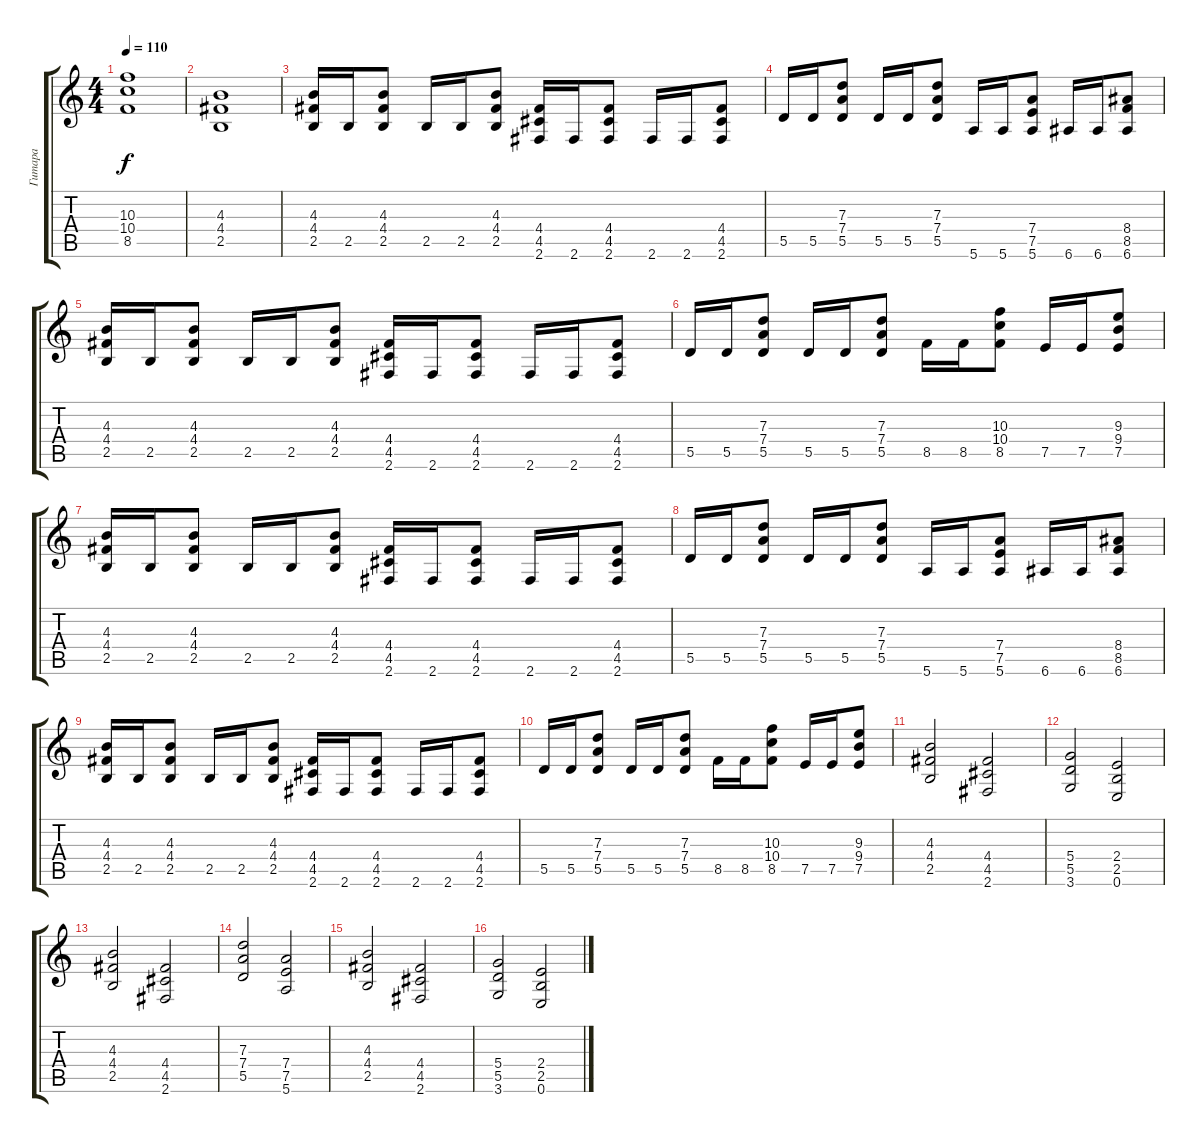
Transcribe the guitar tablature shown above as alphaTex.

\track ("Гитара" "Гитара") {instrument distortionguitar}
\staff {score tabs}
\tuning (E4 B3 G3 D3 A2 E2) {hide}
\ts (4 4)
\tempo 110
\clef g2
\ks c
(10.3 10.4 8.5).1{dy f} |
(4.3 4.4 2.5).1 |
(4.3 4.4 2.5).16 2.5.16 (4.3 4.4 2.5).8 2.5.16 2.5.16 (4.3 4.4 2.5).8 (4.4 4.5 2.6).16 2.6.16 (4.4 4.5 2.6).8 2.6.16 2.6.16 (4.4 4.5 2.6).8 |
5.5.16 5.5.16 (7.3 7.4 5.5).8 5.5.16 5.5.16 (7.3 7.4 5.5).8 5.6.16 5.6.16 (7.4 7.5 5.6).8 6.6.16 6.6.16 (8.4 8.5 6.6).8 |
(4.3 4.4 2.5).16 2.5.16 (4.3 4.4 2.5).8 2.5.16 2.5.16 (4.3 4.4 2.5).8 (4.4 4.5 2.6).16 2.6.16 (4.4 4.5 2.6).8 2.6.16 2.6.16 (4.4 4.5 2.6).8 |
5.5.16 5.5.16 (7.3 7.4 5.5).8 5.5.16 5.5.16 (7.3 7.4 5.5).8 8.5.16 8.5.16 (10.3 10.4 8.5).8 7.5.16 7.5.16 (9.3 9.4 7.5).8 |
(4.3 4.4 2.5).16 2.5.16 (4.3 4.4 2.5).8 2.5.16 2.5.16 (4.3 4.4 2.5).8 (4.4 4.5 2.6).16 2.6.16 (4.4 4.5 2.6).8 2.6.16 2.6.16 (4.4 4.5 2.6).8 |
5.5.16 5.5.16 (7.3 7.4 5.5).8 5.5.16 5.5.16 (7.3 7.4 5.5).8 5.6.16 5.6.16 (7.4 7.5 5.6).8 6.6.16 6.6.16 (8.4 8.5 6.6).8 |
(4.3 4.4 2.5).16 2.5.16 (4.3 4.4 2.5).8 2.5.16 2.5.16 (4.3 4.4 2.5).8 (4.4 4.5 2.6).16 2.6.16 (4.4 4.5 2.6).8 2.6.16 2.6.16 (4.4 4.5 2.6).8 |
5.5.16 5.5.16 (7.3 7.4 5.5).8 5.5.16 5.5.16 (7.3 7.4 5.5).8 8.5.16 8.5.16 (10.3 10.4 8.5).8 7.5.16 7.5.16 (9.3 9.4 7.5).8 |
(4.3 4.4 2.5).2 (4.4 4.5 2.6).2 |
(5.4 5.5 3.6).2 (2.4 2.5 0.6).2 |
(4.3 4.4 2.5).2 (4.4 4.5 2.6).2 |
(7.3 7.4 5.5).2 (7.4 7.5 5.6).2 |
(4.3 4.4 2.5).2 (4.4 4.5 2.6).2 |
(5.4 5.5 3.6).2 (2.4 2.5 0.6).2
